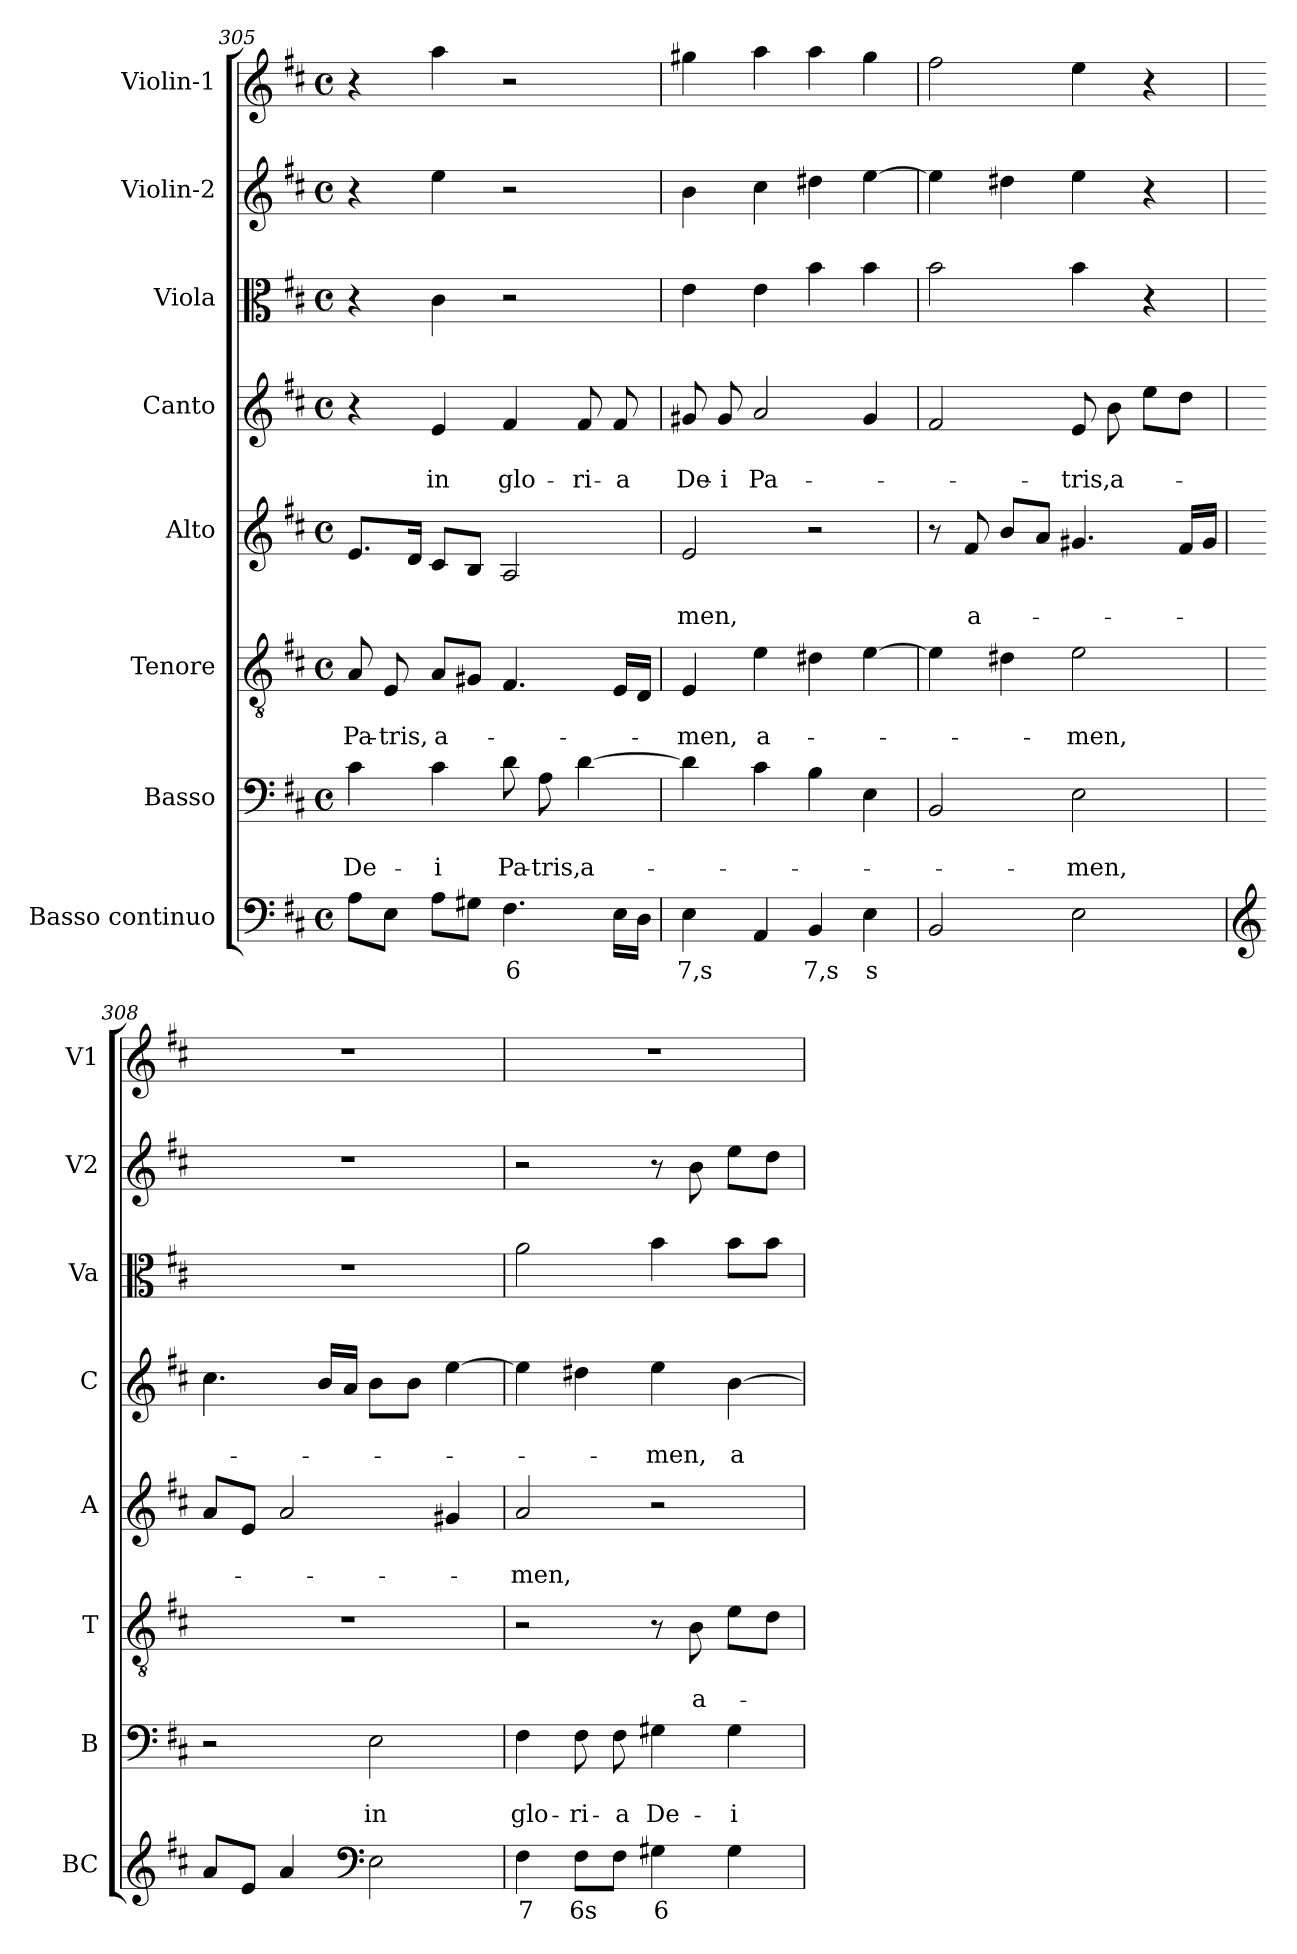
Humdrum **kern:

**kern	**text	**kern	**text	**text	**kern	**text	**text	**kern	**text	**text	**kern	**text	**text	**kern	**kern	**kern
*part8	*part8	*part7	*part7	*part7	*part6	*part6	*part6	*part5	*part5	*part5	*part4	*part4	*part4	*part3	*part2	*part1
*staff8	*staff8	*staff7	*staff7	*staff7	*staff6	*staff6	*staff6	*staff5	*staff5	*staff5	*staff4	*staff4	*staff4	*staff3	*staff2	*staff1
*I"Basso continuo	*	*I"Basso	*	*	*I"Tenore	*	*	*I"Alto	*	*	*I"Canto	*	*	*I"Viola	*I"Violin-2	*I"Violin-1
*I'BC	*	*I'B	*	*	*I'T	*	*	*I'A	*	*	*I'C	*	*	*I'Va	*I'V2	*I'V1
*clefF4	*	*clefF4	*	*	*clefGv2	*	*	*clefG2	*	*	*clefG2	*	*	*clefC3	*clefG2	*clefG2
*k[f#c#]	*	*k[f#c#]	*	*	*k[f#c#]	*	*	*k[f#c#]	*	*	*k[f#c#]	*	*	*k[f#c#]	*k[f#c#]	*k[f#c#]
*D:	*	*D:	*	*	*D:	*	*	*D:	*	*	*D:	*	*	*D:	*D:	*D:
*M4/4	*	*M4/4	*	*	*M4/4	*	*	*M4/4	*	*	*M4/4	*	*	*M4/4	*M4/4	*M4/4
*met(c)	*	*met(c)	*	*	*met(c)	*	*	*met(c)	*	*	*met(c)	*	*	*met(c)	*met(c)	*met(c)
=305	=305	=305	=305	=305	=305	=305	=305	=305	=305	=305	=305	=305	=305	=305	=305	=305
!	!	!	!	!LO:LY:b	!	!	!LO:LY:b	!	!	!	!	!	!	!	!	!
8A\L	.	4c#\	.	De-	8A/	.	Pa-	8.e/L	.	.	4r	.	.	4r	4r	4r
!	!	!	!	!	!	!	!LO:LY:b	!	!	!	!	!	!	!	!	!
8E\J	.	.	.	.	8E/	.	-tris,	.	.	.	.	.	.	.	.	.
.	.	.	.	.	.	.	.	16d/Jk	.	.	.	.	.	.	.	.
!	!	!	!	!LO:LY:b	!	!	!LO:LY:b	!	!	!	!	!	!LO:LY:b	!	!	!
8A\L	.	4c#\	.	-i	8A/L	.	a-	8c#/L	.	.	4e/	.	in	4c#\	4ee\	4aa\
8G#X\J	.	.	.	.	8G#X/J	.	.	8B/J	.	.	.	.	.	.	.	.
!	!LO:LY:b	!	!	!LO:LY:b	!	!	!	!	!	!	!	!	!LO:LY:b	!	!	!
4.F#\	6	8d\	.	Pa-	4.F#/	.	.	2A/	.	.	4f#/	.	glo-	2r	2r	2r
!	!	!	!	!LO:LY:b	!	!	!	!	!	!	!	!	!	!	!	!
.	.	8A\	.	-tris,	.	.	.	.	.	.	.	.	.	.	.	.
!	!	!	!	!LO:LY:b	!	!	!	!	!	!	!	!	!LO:LY:b	!	!	!
.	.	[4d\	.	a-	.	.	.	.	.	.	8f#/	.	-ri-	.	.	.
!	!	!	!	!	!	!	!	!	!	!	!	!	!LO:LY:b	!	!	!
16E\LL	.	.	.	.	16E/LL	.	.	.	.	.	8f#/	.	-a	.	.	.
16D\JJ	.	.	.	.	16D/JJ	.	.	.	.	.	.	.	.	.	.	.
!!LO:PB:g=z
=306	=306	=306	=306	=306	=306	=306	=306	=306	=306	=306	=306	=306	=306	=306	=306	=306
!	!LO:LY:b	!	!	!	!	!	!LO:LY:b	!	!	!LO:LY:b	!	!	!LO:LY:b	!	!	!
4E\	7,s	4d\]	.	.	4E/	.	-men,	2e/	.	-men,	8g#X/	.	De-	4e\	4b\	4gg#X\
!	!	!	!	!	!	!	!	!	!	!	!	!	!LO:LY:b	!	!	!
.	.	.	.	.	.	.	.	.	.	.	8g#/	.	-i	.	.	.
!	!	!	!	!	!	!	!LO:LY:b	!	!	!	!	!	!LO:LY:b	!	!	!
4AA/	.	4c#\	.	.	4e\	.	a-	.	.	.	2a/	.	Pa-	4e\	4cc#\	4aa\
!	!LO:LY:b	!	!	!	!	!	!	!	!	!	!	!	!	!	!	!
4BB/	7,s	4B\	.	.	4d#X\	.	.	2r	.	.	.	.	.	4b\	4dd#X\	4aa\
!	!LO:LY:b	!	!	!	!	!	!	!	!	!	!	!	!	!	!	!
4E\	s	4E\	.	.	[4e\	.	.	.	.	.	4g#/	.	.	4b\	[4ee\	4gg#\
=307	=307	=307	=307	=307	=307	=307	=307	=307	=307	=307	=307	=307	=307	=307	=307	=307
*^	*	*	*	*	*	*	*	*	*	*	*	*	*	*	*	*
2BB/	4ryy	.	2BB/	.	.	4e\]	.	.	8r	.	.	2f#/	.	.	2b\	4ee\]	2ff#\
!	!	!	!	!	!	!	!	!	!	!	!LO:LY:b	!	!	!	!	!	!
.	.	.	.	.	.	.	.	.	8f#/	.	a-	.	.	.	.	.	.
.	4ryy	.	.	.	.	4d#X\	.	.	8b/L	.	.	.	.	.	.	4dd#X\	.
.	.	.	.	.	.	.	.	.	8a/J	.	.	.	.	.	.	.	.
!	!	!	!	!	!LO:LY:b	!	!	!LO:LY:b	!	!	!	!	!	!LO:LY:b	!	!	!
2E\	2ryy	.	2E\	.	-men,	2e\	.	-men,	4.g#X/	.	.	8e/	.	-tris,	4b\	4ee\	4ee\
!	!	!	!	!	!	!	!	!	!	!	!	!	!	!LO:LY:b	!	!	!
.	.	.	.	.	.	.	.	.	.	.	.	8b\	.	a-	.	.	.
.	.	.	.	.	.	.	.	.	.	.	.	8ee\L	.	.	4r	4r	4r
.	.	.	.	.	.	.	.	.	16f#/LL	.	.	8dd\J	.	.	.	.	.
.	.	.	.	.	.	.	.	.	16g#/JJ	.	.	.	.	.	.	.	.
=308	=308	=308	=308	=308	=308	=308	=308	=308	=308	=308	=308	=308	=308	=308	=308	=308	=308
*clefG2	*	*	*	*	*	*	*	*	*	*	*	*	*	*	*	*	*
8a/L	2ryy	.	2r	.	.	1r	.	.	8a/L	.	.	4.cc#\	.	.	1r	1r	1r
8e/J	.	.	.	.	.	.	.	.	8e/J	.	.	.	.	.	.	.	.
4a/	.	.	.	.	.	.	.	.	2a/	.	.	.	.	.	.	.	.
.	.	.	.	.	.	.	.	.	.	.	.	16b/LL	.	.	.	.	.
.	.	.	.	.	.	.	.	.	.	.	.	16a/JJ	.	.	.	.	.
*clefF4	*	*	*	*	*	*	*	*	*	*	*	*	*	*	*	*	*
!	!	!	!	!	!LO:LY:b	!	!	!	!	!	!	!	!	!	!	!	!
2E\	4ryy	.	2E\	.	in	.	.	.	.	.	.	8b\L	.	.	.	.	.
.	.	.	.	.	.	.	.	.	.	.	.	8b\J	.	.	.	.	.
.	4ryy	.	.	.	.	.	.	.	4g#X/	.	.	[4ee\	.	.	.	.	.
=309	=309	=309	=309	=309	=309	=309	=309	=309	=309	=309	=309	=309	=309	=309	=309	=309	=309
!	!	!LO:LY:b	!	!	!LO:LY:b	!	!	!	!	!	!LO:LY:b	!	!	!	!	!	!
*v	*v	*	*	*	*	*	*	*	*	*	*	*	*	*	*	*	*
4F#\	7	4F#\	.	glo-	2r	.	.	2a/	.	-men,	4ee\]	.	.	2a\	2r	1r
!	!LO:LY:b	!	!	!LO:LY:b	!	!	!	!	!	!	!	!	!	!	!	!
8F#\L	6s	8F#\	.	-ri-	.	.	.	.	.	.	4dd#X\	.	.	.	.	.
!	!	!	!	!LO:LY:b	!	!	!	!	!	!	!	!	!	!	!	!
8F#\J	.	8F#\	.	-a	.	.	.	.	.	.	.	.	.	.	.	.
!	!LO:LY:b	!	!	!LO:LY:b	!	!	!	!	!	!	!	!	!LO:LY:b	!	!	!
4G#X\	6	4G#X\	.	De-	8r	.	.	2r	.	.	4ee\	.	-men,	4b\	8r	.
!	!	!	!	!	!	!	!LO:LY:b	!	!	!	!	!	!	!	!	!
.	.	.	.	.	8B\	.	a-	.	.	.	.	.	.	.	8b\	.
!	!	!	!	!LO:LY:b	!	!	!	!	!	!	!	!	!LO:LY:b	!	!	!
4G#\	.	4G#\	.	-i	8e\L	.	.	.	.	.	[4b\	.	a-	8b\L	8ee\L	.
.	.	.	.	.	8d\J	.	.	.	.	.	.	.	.	8b\J	8dd\J	.
=	=	=	=	=	=	=	=	=	=	=	=	=	=	=	=	=
*-	*-	*-	*-	*-	*-	*-	*-	*-	*-	*-	*-	*-	*-	*-	*-	*-
